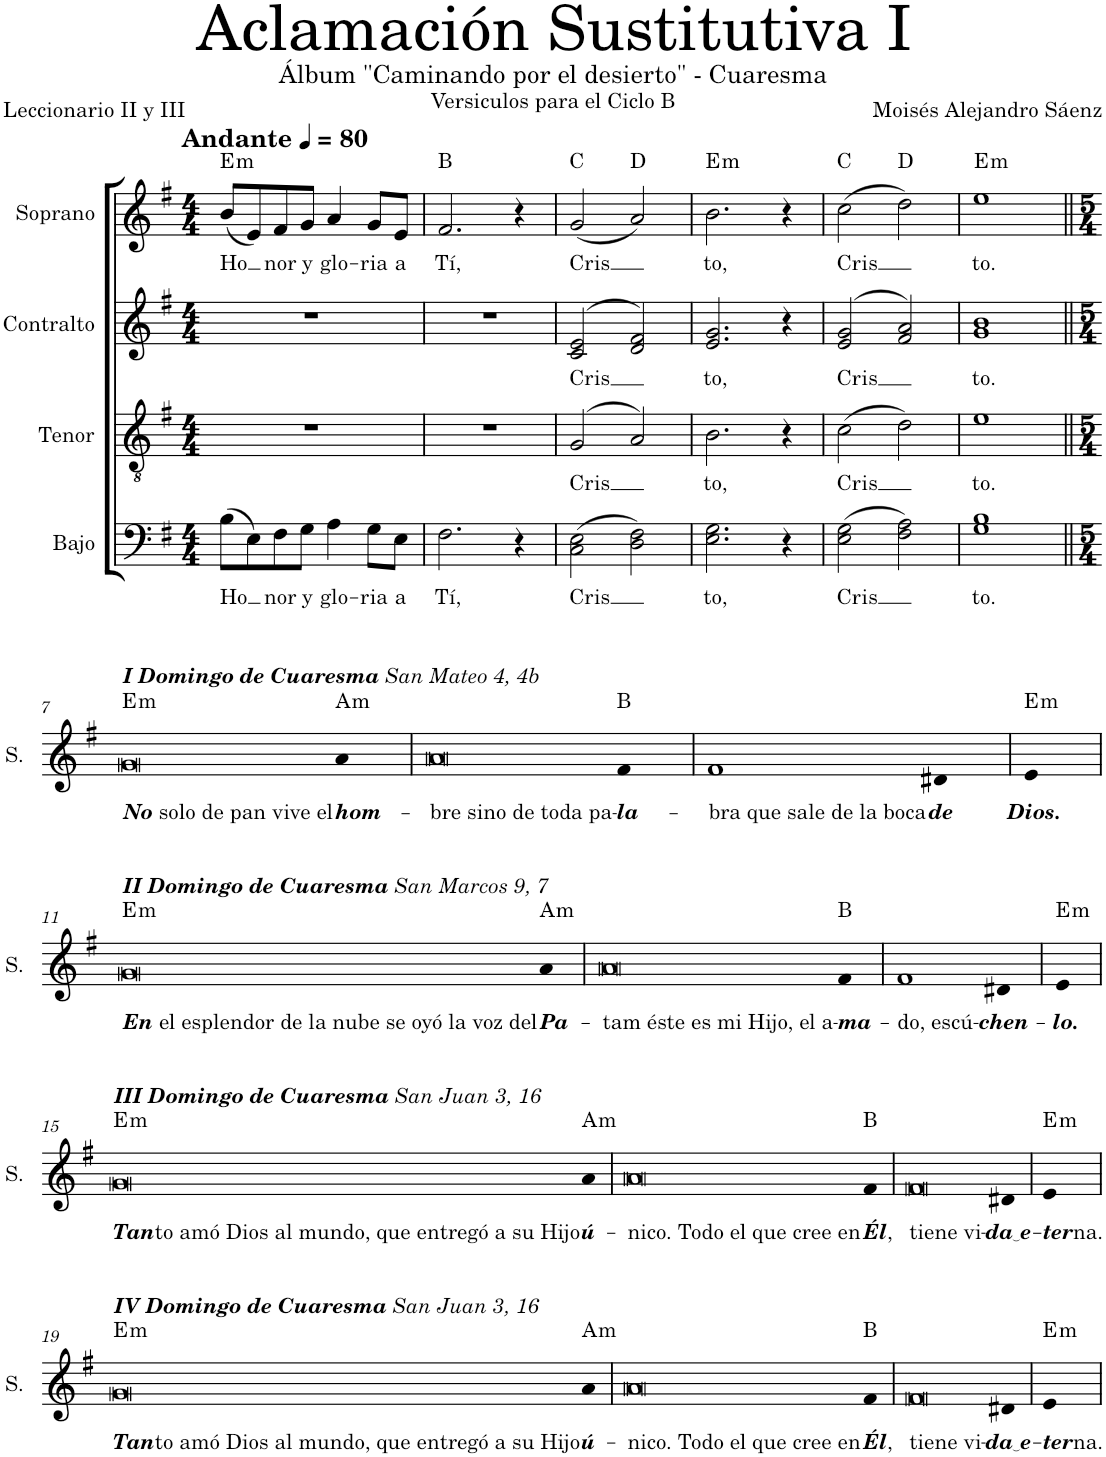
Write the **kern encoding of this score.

**kern	**text	**kern	**text	**kern	**text	**kern	**text	**harte
*part4	*part4	*part3	*part3	*part2	*part2	*part1	*part1	*part1
*staff4	*staff4	*staff3	*staff3	*staff2	*staff2	*staff1	*staff1	*
*I"Bajo	*	*I"Tenor	*	*I"Contralto	*	*I"Soprano	*	*
*I'B.	*	*I'T.	*	*I'C.	*	*I'S.	*	*
*clefF4	*	*clefGv2	*	*clefG2	*	*clefG2	*	*
*k[f#]	*	*k[f#]	*	*k[f#]	*	*k[f#]	*	*
*M4/4	*	*M4/4	*	*M4/4	*	*M4/4	*	*
*MM80	*	*MM80	*	*MM80	*	*MM80	*	*
=1	=1	=1	=1	=1	=1	=1	=1	=1
!	!	!	!	!	!	!LO:TX:a:B:t=Andante	!	!
!	!LO:LY:b	!	!	!	!	!	!LO:LY:b	!LO:H:kt=m
(8B\L	Ho	1r	.	1r	.	(8b/L	Ho	E:min
8E\)	.	.	.	.	.	8e/)	.	.
!	!LO:LY:b	!	!	!	!	!	!LO:LY:b	!
8F#\	nor	.	.	.	.	8f#/	nor	.
!	!LO:LY:b	!	!	!	!	!	!LO:LY:b	!
8G\J	y	.	.	.	.	8g/J	y	.
!	!LO:LY:b	!	!	!	!	!	!LO:LY:b	!
4A\	glo-	.	.	.	.	4a/	glo-	.
!	!LO:LY:b	!	!	!	!	!	!LO:LY:b	!
8G\L	-ria	.	.	.	.	8g/L	-ria	.
!	!LO:LY:b	!	!	!	!	!	!LO:LY:b	!
8E\J	a	.	.	.	.	8e/J	a	.
=2	=2	=2	=2	=2	=2	=2	=2	=2
!	!LO:LY:b	!	!	!	!	!	!LO:LY:b	!
2.F#\	Tí,	1r	.	1r	.	2.f#/	Tí,	B:maj
4r	.	.	.	.	.	4r	.	.
=3	=3	=3	=3	=3	=3	=3	=3	=3
!	!LO:LY:b	!	!LO:LY:b	!	!LO:LY:b	!	!LO:LY:b	!
(2C\ 2E\	Cris	(>2G/	Cris	(>2c/ 2e/	Cris	(2g/	Cris	C:maj
2D\ 2F#\)	.	2A/)	.	2d/ 2f#/)	.	2a/)	.	D:maj
=4	=4	=4	=4	=4	=4	=4	=4	=4
!	!LO:LY:b	!	!LO:LY:b	!	!LO:LY:b	!	!LO:LY:b	!LO:H:kt=m
2.E\ 2.G\	to,	2.B\	to,	2.e/ 2.g/	to,	2.b\	to,	E:min
4r	.	4r	.	4r	.	4r	.	.
=5	=5	=5	=5	=5	=5	=5	=5	=5
!	!LO:LY:b	!	!LO:LY:b	!	!LO:LY:b	!	!LO:LY:b	!
(2E\ 2G\	Cris	(2c\	Cris	(>2e/ 2g/	Cris	(2cc\	Cris	C:maj
2F#\ 2A\)	.	2d\)	.	2f#/ 2a/)	.	2dd\)	.	D:maj
=6	=6	=6	=6	=6	=6	=6	=6	=6
!	!LO:LY:b	!	!LO:LY:b	!	!LO:LY:b	!	!LO:LY:b	!LO:H:kt=m
1G 1B	to.	1e	to.	1g 1b	to.	1ee	to.	E:min
!!LO:LB:g=z
=7||	=7||	=7||	=7||	=7||	=7||	=7||	=7||	=7||
*M5/4	*	*M5/4	*	*M5/4	*	*M5/4	*	*
!	!	!	!	!	!	!LO:TX:a:Bi:t=I Domingo de Cuaresma	!	!
!	!	!	!	!	!	!LO:TX:a:t=San Mateo 4, 4b	!	!
!	!	!	!	!	!	!	!LO:LY:b	!LO:H:kt=m
4%5r	.	4%5r	.	4%5r	.	1g	No solo de pan vive el	E:min
!	!	!	!	!	!	!	!LO:LY:b	!LO:H:kt=m
.	.	.	.	.	.	4a	hom-	A:min
=8	=8	=8	=8	=8	=8	=8	=8	=8
!	!	!	!	!	!	!	!LO:LY:b	!
4%5r	.	4%5r	.	4%5r	.	1a	-bre sino de toda pa-	.
!	!	!	!	!	!	!	!LO:LY:b	!
.	.	.	.	.	.	4f#	-la-	B:maj
=9	=9	=9	=9	=9	=9	=9	=9	=9
!	!	!	!	!	!	!	!LO:LY:b	!
4%5r	.	4%5r	.	4%5r	.	1f#	-bra que sale de la boca	.
!	!	!	!	!	!	!	!LO:LY:b	!
.	.	.	.	.	.	4d#X	de	.
=10	=10	=10	=10	=10	=10	=10	=10	=10
!	!	!	!	!	!	!	!LO:LY:b	!LO:H:kt=m
4r	.	4r	.	4r	.	4e	Dios.	E:min
!!LO:LB:g=z
=11	=11	=11	=11	=11	=11	=11	=11	=11
!	!	!	!	!	!	!LO:TX:a:Bi:t=II Domingo de Cuaresma	!	!
!	!	!	!	!	!	!LO:TX:a:t=San Marcos 9, 7	!	!
!	!	!	!	!	!	!	!LO:LY:b	!LO:H:kt=m
4%5r	.	4%5r	.	4%5r	.	1g	En el esplendor de la nube se oyó la voz del	E:min
!	!	!	!	!	!	!	!LO:LY:b	!LO:H:kt=m
.	.	.	.	.	.	4a	Pa-	A:min
=12	=12	=12	=12	=12	=12	=12	=12	=12
!	!	!	!	!	!	!	!LO:LY:b	!
4%5r	.	4%5r	.	4%5r	.	1a	-tam éste es mi Hijo, el a-	.
!	!	!	!	!	!	!	!LO:LY:b	!
.	.	.	.	.	.	4f#	-ma-	B:maj
=13	=13	=13	=13	=13	=13	=13	=13	=13
!	!	!	!	!	!	!	!LO:LY:b	!
4%5r	.	4%5r	.	4%5r	.	1f#	-do, escú-	.
!	!	!	!	!	!	!	!LO:LY:b	!
.	.	.	.	.	.	4d#X	-chen-	.
=14	=14	=14	=14	=14	=14	=14	=14	=14
!	!	!	!	!	!	!	!LO:LY:b	!LO:H:kt=m
4r	.	4r	.	4r	.	4e	-lo.	E:min
!!LO:LB:g=z
=15	=15	=15	=15	=15	=15	=15	=15	=15
!	!	!	!	!	!	!LO:TX:a:Bi:t=III Domingo de Cuaresma	!	!
!	!	!	!	!	!	!LO:TX:a:t=San Juan 3, 16	!	!
!	!	!	!	!	!	!	!LO:LY:b	!LO:H:kt=m
4%5r	.	4%5r	.	4%5r	.	1g	Tan to amó Dios al mundo, que entregó a su Hijo	E:min
!	!	!	!	!	!	!	!LO:LY:b	!LO:H:kt=m
.	.	.	.	.	.	4a	ú-	A:min
=16	=16	=16	=16	=16	=16	=16	=16	=16
!	!	!	!	!	!	!	!LO:LY:b	!
4%5r	.	4%5r	.	4%5r	.	1a	-nico. Todo el que cree en	.
!	!	!	!	!	!	!	!LO:LY:b	!
.	.	.	.	.	.	4f#	Él ,	B:maj
=17	=17	=17	=17	=17	=17	=17	=17	=17
!	!	!	!	!	!	!	!LO:LY:b	!
4%5r	.	4%5r	.	4%5r	.	1f#	tiene vi-	.
!	!	!	!	!	!	!	!LO:LY:b	!
.	.	.	.	.	.	4d#X	da e	.
=18	=18	=18	=18	=18	=18	=18	=18	=18
!	!	!	!	!	!	!	!LO:LY:b	!LO:H:kt=m
4r	.	4r	.	4r	.	4e	-ter na.	E:min
!!LO:LB:g=z
=19	=19	=19	=19	=19	=19	=19	=19	=19
!	!	!	!	!	!	!LO:TX:a:Bi:t=IV Domingo de Cuaresma	!	!
!	!	!	!	!	!	!LO:TX:a:t=San Juan 3, 16	!	!
!	!	!	!	!	!	!	!LO:LY:b	!LO:H:kt=m
4%5r	.	4%5r	.	4%5r	.	1g	Tan to amó Dios al mundo, que entregó a su Hijo	E:min
!	!	!	!	!	!	!	!LO:LY:b	!LO:H:kt=m
.	.	.	.	.	.	4a	ú-	A:min
=20	=20	=20	=20	=20	=20	=20	=20	=20
!	!	!	!	!	!	!	!LO:LY:b	!
4%5r	.	4%5r	.	4%5r	.	1a	-nico. Todo el que cree en	.
!	!	!	!	!	!	!	!LO:LY:b	!
.	.	.	.	.	.	4f#	Él ,	B:maj
=21	=21	=21	=21	=21	=21	=21	=21	=21
!	!	!	!	!	!	!	!LO:LY:b	!
4%5r	.	4%5r	.	4%5r	.	1f#	tiene vi-	.
!	!	!	!	!	!	!	!LO:LY:b	!
.	.	.	.	.	.	4d#X	da e	.
=22	=22	=22	=22	=22	=22	=22	=22	=22
!	!	!	!	!	!	!	!LO:LY:b	!LO:H:kt=m
4r	.	4r	.	4r	.	4e	-ter na.	E:min
=	=	=	=	=	=	=	=	=
*-	*-	*-	*-	*-	*-	*-	*-	*-
